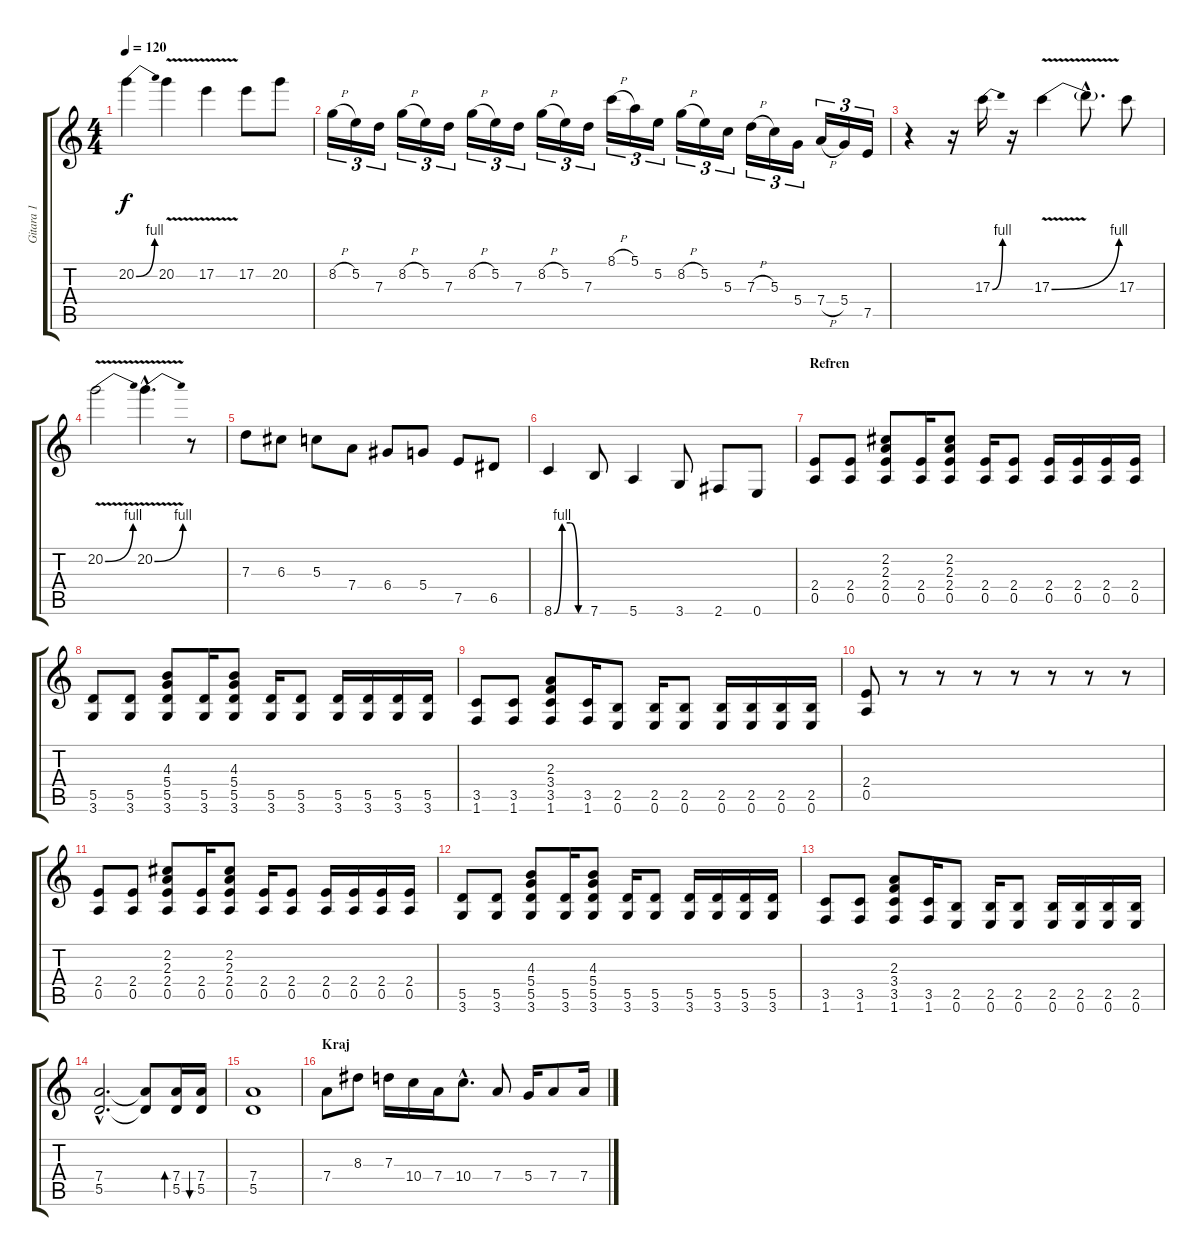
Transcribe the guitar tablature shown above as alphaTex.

\track ("Gitara 1" "Gitara 1") {instrument overdrivenguitar}
\staff {score tabs}
\tuning (E4 B3 G3 D3 A2 E2) {hide}
\ts (4 4)
\tempo 120
\clef g2
\ks c
20.2{be (bend 0 0 60 4)}.4{dy f} 20.2{v}.4 17.2{v}.4 17.2.8 20.2.8 |
8.2{h}.16{tu (3 2)} 5.2.16{tu (3 2)} 7.3.16{tu (3 2)} 8.2{h}.16{tu (3 2)} 5.2.16{tu (3 2)} 7.3.16{tu (3 2)} 8.2{h}.16{tu (3 2)} 5.2.16{tu (3 2)} 7.3.16{tu (3 2)} 8.2{h}.16{tu (3 2)} 5.2.16{tu (3 2)} 7.3.16{tu (3 2)} 8.1{h}.16{tu (3 2)} 5.1.16{tu (3 2)} 5.2.16{tu (3 2)} 8.2{h}.16{tu (3 2)} 5.2.16{tu (3 2)} 5.3.16{tu (3 2)} 7.3{h}.16{tu (3 2)} 5.3.16{tu (3 2)} 5.4.16{tu (3 2)} 7.4{h}.16{tu (3 2)} 5.4.16{tu (3 2)} 7.5.16{tu (3 2)} |
r.4 r.16 17.3{be (bend 0 0 60 4)}.16 r.16 17.3{be (bend 0 0 60 4) v}.4 17.3{hac t}.8{d} 17.3.8 |
20.2{be (bend 0 0 60 4) v}.2 20.2{be (bend 0 0 60 4) v hac}.4{d} r.8 |
7.3.8 6.3.8 5.3.8 7.4.8 6.4.8 5.4.8 7.5.8 6.5.8 |
8.6{be (custom 0 0 15 4 30 4 45 0 60 0)}.4 7.6.8 5.6.4 3.6.8 2.6.8 0.6.8 |
\section ("" "Refren")
(2.4 0.5).8 (2.4 0.5).8 (2.2 2.3 2.4 0.5).8 (2.4 0.5).16 (2.2 2.3 2.4 0.5).8 (2.4 0.5).16 (2.4 0.5).8 (2.4 0.5).16 (2.4 0.5).16 (2.4 0.5).16 (2.4 0.5).16 |
(5.5 3.6).8 (5.5 3.6).8 (4.3 5.4 5.5 3.6).8 (5.5 3.6).16 (4.3 5.4 5.5 3.6).8 (5.5 3.6).16 (5.5 3.6).8 (5.5 3.6).16 (5.5 3.6).16 (5.5 3.6).16 (5.5 3.6).16 |
(3.5 1.6).8 (3.5 1.6).8 (2.3 3.4 3.5 1.6).8 (3.5 1.6).16 (2.5 0.6).8 (2.5 0.6).16 (2.5 0.6).8 (2.5 0.6).16 (2.5 0.6).16 (2.5 0.6).16 (2.5 0.6).16 |
(2.4 0.5).8 r.8 r.8 r.8 r.8 r.8 r.8 r.8 |
(2.4 0.5).8 (2.4 0.5).8 (2.2 2.3 2.4 0.5).8 (2.4 0.5).16 (2.2 2.3 2.4 0.5).8 (2.4 0.5).16 (2.4 0.5).8 (2.4 0.5).16 (2.4 0.5).16 (2.4 0.5).16 (2.4 0.5).16 |
(5.5 3.6).8 (5.5 3.6).8 (4.3 5.4 5.5 3.6).8 (5.5 3.6).16 (4.3 5.4 5.5 3.6).8 (5.5 3.6).16 (5.5 3.6).8 (5.5 3.6).16 (5.5 3.6).16 (5.5 3.6).16 (5.5 3.6).16 |
(3.5 1.6).8 (3.5 1.6).8 (2.3 3.4 3.5 1.6).8 (3.5 1.6).16 (2.5 0.6).8 (2.5 0.6).16 (2.5 0.6).8 (2.5 0.6).16 (2.5 0.6).16 (2.5 0.6).16 (2.5 0.6).16 |
(7.4{hac} 5.5{hac}).2{d} (7.4{t} 5.5{t}).8 (7.4 5.5).16{bd 60} (7.4 5.5).16{bu 60} |
(7.4 5.5).1 |
\section ("" "Kraj")
7.4.8 8.3.8 7.3.16 10.4.16 7.4.16 10.4{hac}.8{d} 7.4.8 5.4.16 7.4.8 7.4.16
